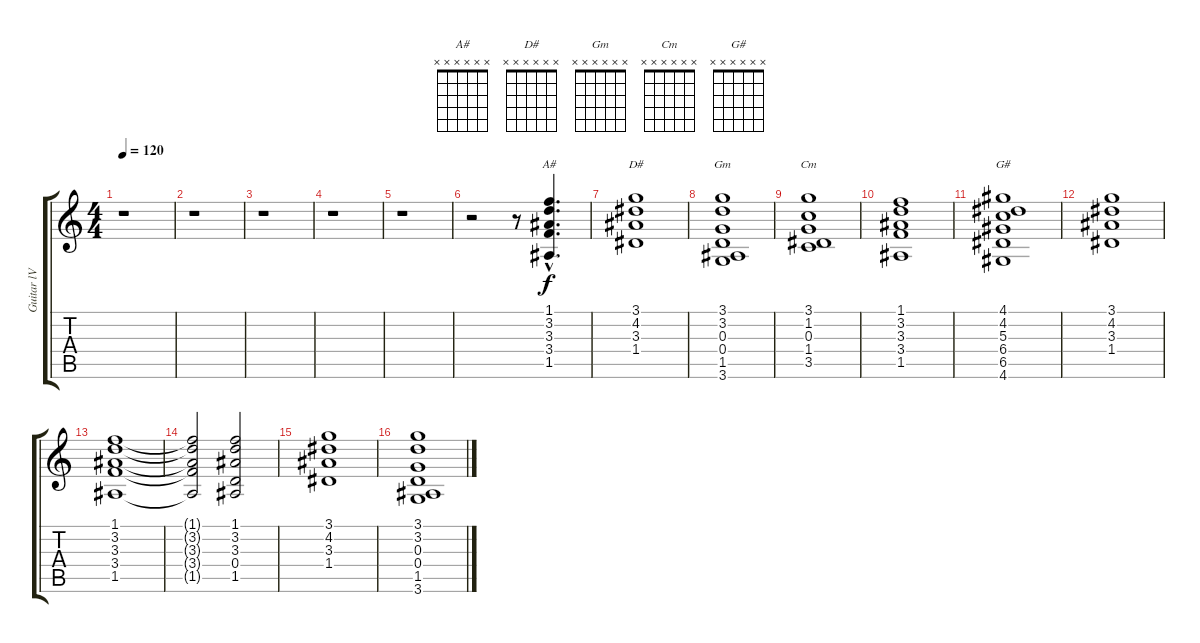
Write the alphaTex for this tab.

\track ("Guitar lV" "Guitar lV") {instrument distortionguitar}
\staff {score tabs}
\tuning (E4 B3 G3 D3 A2 E2) {hide}
\chord ("A#" x x x x x x) {firstfret 0}
\chord ("D#" x x x x x x) {firstfret 0}
\chord ("Gm" x x x x x x) {firstfret 0}
\chord ("Cm" x x x x x x) {firstfret 0}
\chord ("G#" x x x x x x) {firstfret 0}
\ts (4 4)
\tempo 120
\clef g2
\ks c
r.1{dy f} |
r.1 |
r.1 |
r.1 |
r.1 |
r.2 r.8 (1.1{hac} 3.2{hac} 3.3{hac} 3.4{hac} 1.5{hac}).4{d ch "A#"} |
(3.1 4.2 3.3 1.4).1{ch "D#"} |
(3.1 3.2 0.3 0.4 1.5 3.6).1{ch "Gm"} |
(3.1 1.2 0.3 1.4 3.5).1{ch "Cm"} |
(1.1 3.2 3.3 3.4 1.5).1 |
(4.1 4.2 5.3 6.4 6.5 4.6).1{ch "G#"} |
(3.1 4.2 3.3 1.4).1 |
(1.1 3.2 3.3 3.4 1.5).1 |
(1.1{t} 3.2{t} 3.3{t} 3.4{t} 1.5{t}).2 (1.1 3.2 3.3 0.4 1.5).2 |
(3.1 4.2 3.3 1.4).1 |
(3.1 3.2 0.3 0.4 1.5 3.6).1
